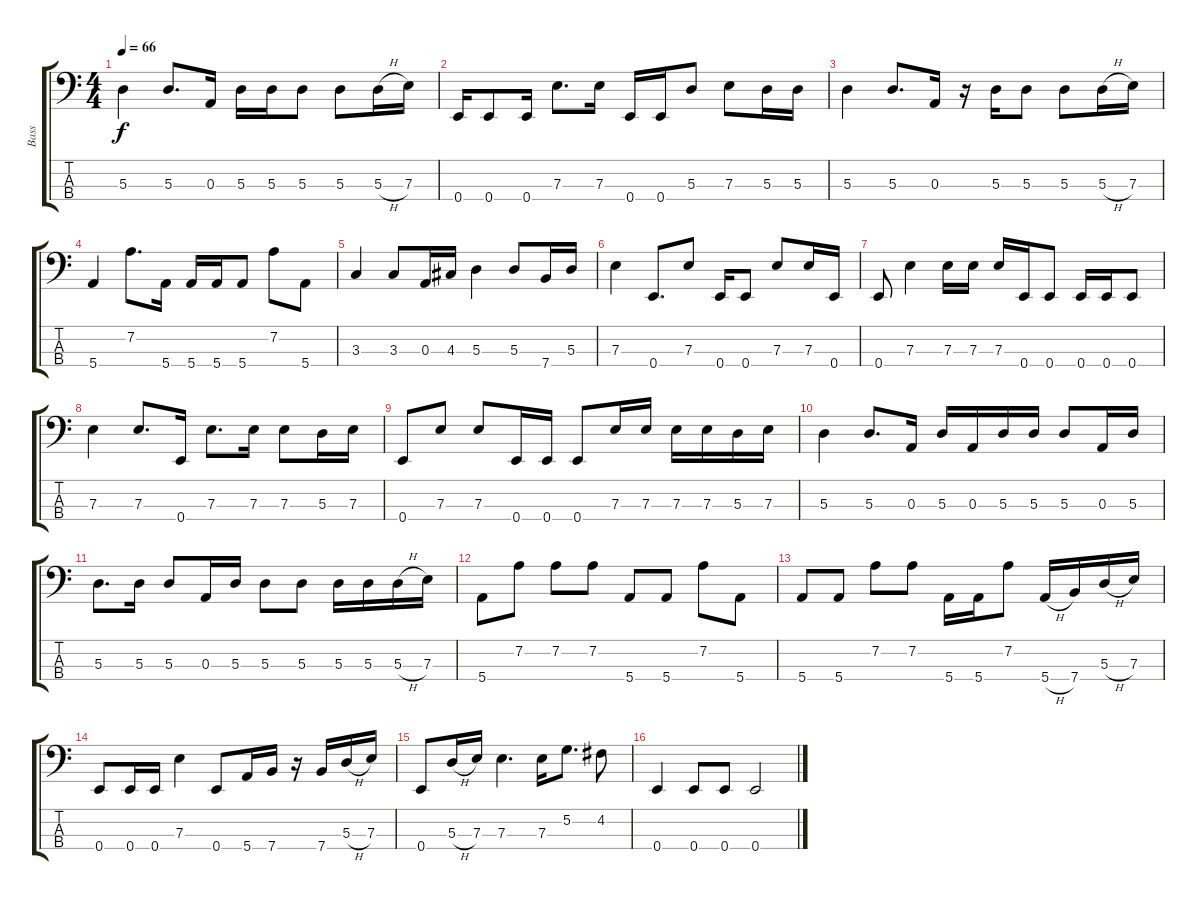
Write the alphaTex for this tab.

\track ("Bass" "Bass") {instrument electricbassfinger}
\staff {score tabs}
\tuning (G2 D2 A1 E1) {hide}
\ts (4 4)
\tempo 66
\clef f4
\ks c
5.3.4{dy f} 5.3.8{d} 0.3.16 5.3.16 5.3.16 5.3.8 5.3.8 5.3{h}.16 7.3.16 |
0.4.16 0.4.8 0.4.16 7.3.8{d} 7.3.16 0.4.16 0.4.16 5.3.8 7.3.8 5.3.16 5.3.16 |
5.3.4 5.3.8{d} 0.3.16 r.16 5.3.16 5.3.8 5.3.8 5.3{h}.16 7.3.16 |
5.4.4 7.2.8{d} 5.4.16 5.4.16 5.4.16 5.4.8 7.2.8 5.4.8 |
3.3.4 3.3.8 0.3.16 4.3.16 5.3.4 5.3.8 7.4.16 5.3.16 |
7.3.4 0.4.8{d} 7.3.8 0.4.16 0.4.8 7.3.8 7.3.16 0.4.16 |
0.4.8 7.3.4 7.3.16 7.3.16 7.3.16 0.4.16 0.4.8 0.4.16 0.4.16 0.4.8 |
7.3.4 7.3.8{d} 0.4.16 7.3.8{d} 7.3.16 7.3.8 5.3.16 7.3.16 |
0.4.8 7.3.8 7.3.8 0.4.16 0.4.16 0.4.8 7.3.16 7.3.16 7.3.16 7.3.16 5.3.16 7.3.16 |
5.3.4 5.3.8{d} 0.3.16 5.3.16 0.3.16 5.3.16 5.3.16 5.3.8 0.3.16 5.3.16 |
5.3.8{d} 5.3.16 5.3.8 0.3.16 5.3.16 5.3.8 5.3.8 5.3.16 5.3.16 5.3{h}.16 7.3.16 |
5.4.8 7.2.8 7.2.8 7.2.8 5.4.8 5.4.8 7.2.8 5.4.8 |
5.4.8 5.4.8 7.2.8 7.2.8 5.4.16 5.4.16 7.2.8 5.4{h}.16 7.4.16 5.3{h}.16 7.3.16 |
0.4.8 0.4.16 0.4.16 7.3.4 0.4.8 5.4.16 7.4.16 r.16 7.4.16 5.3{h}.16 7.3.16 |
0.4.8 5.3{h}.16 7.3.16 7.3.4{d} 7.3.16 5.2.8{d} 4.2.8 |
0.4.4 0.4.8 0.4.8 0.4.2
